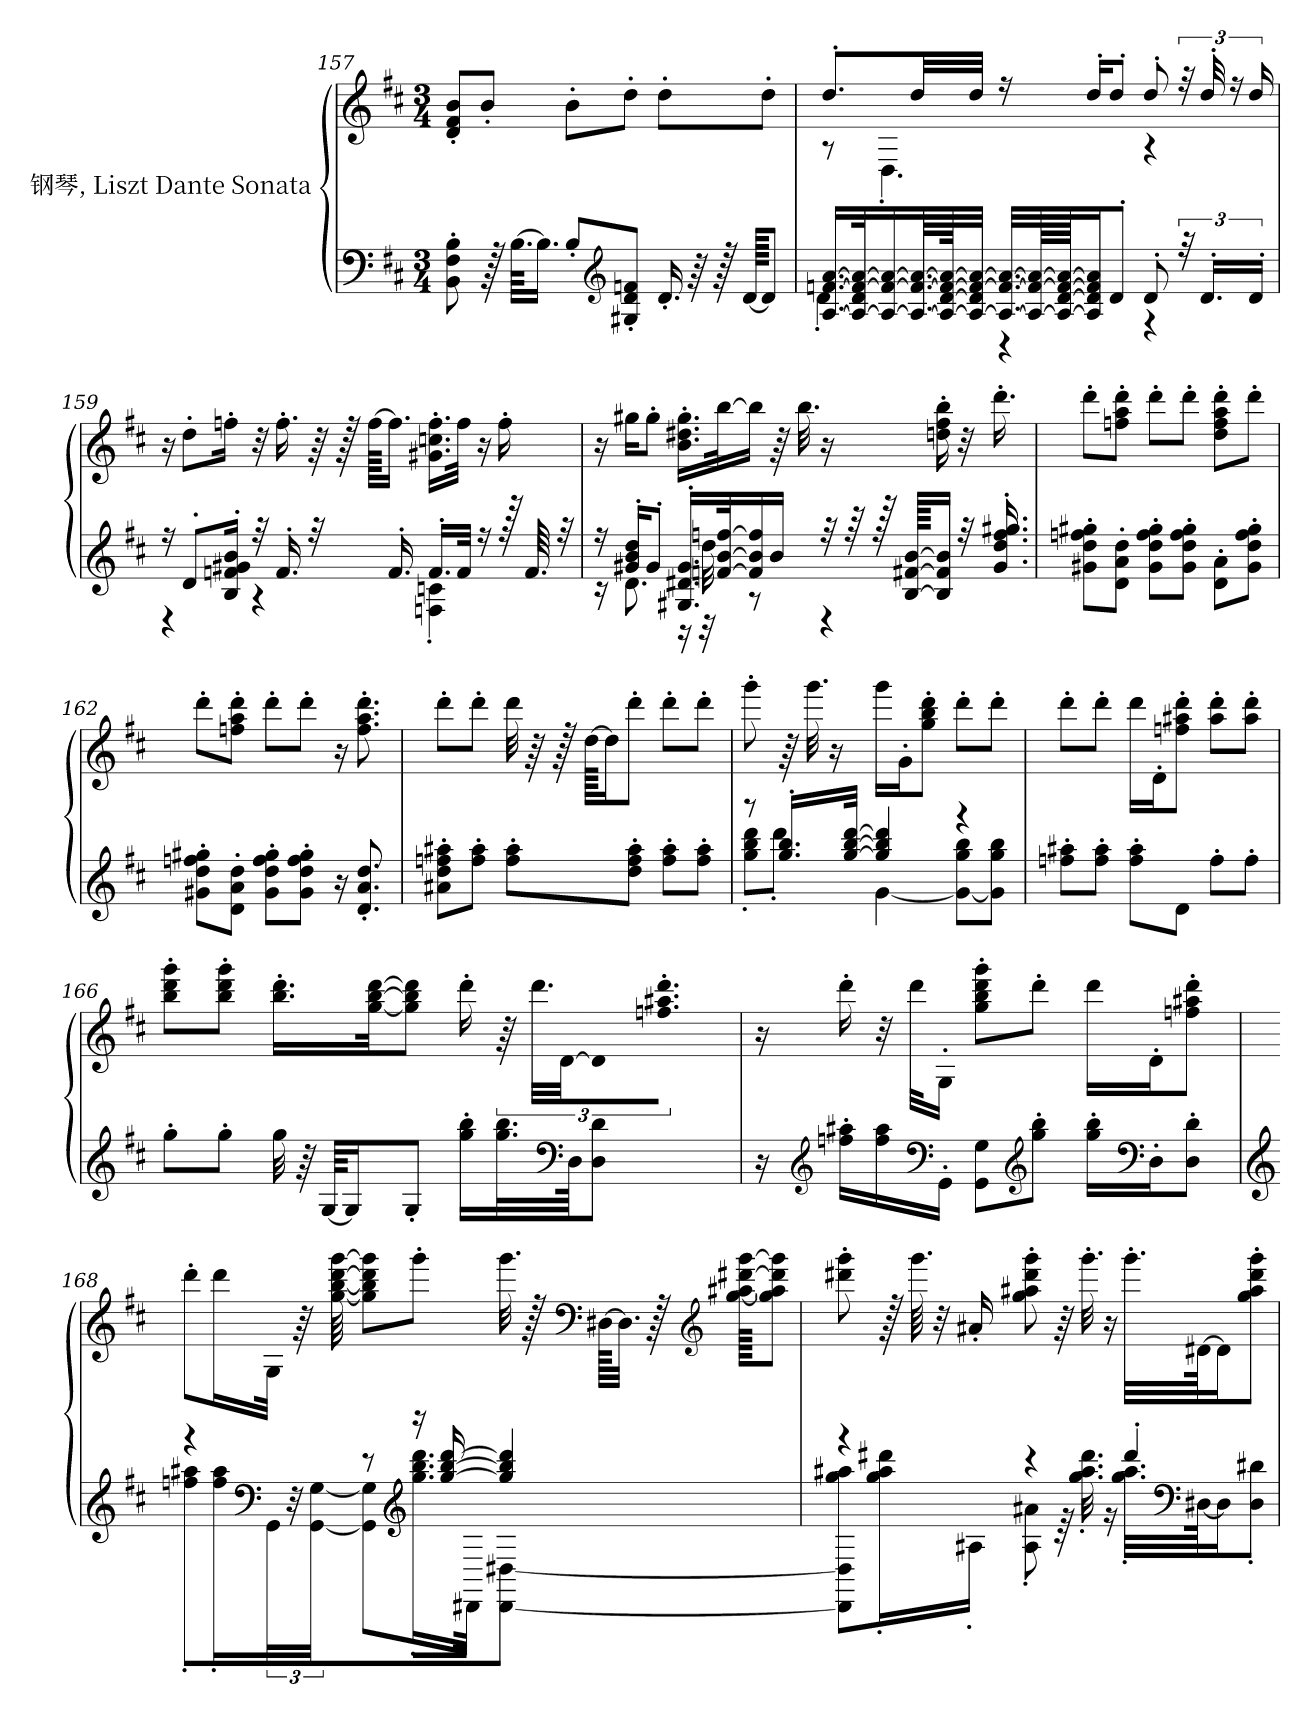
**kern	**kern
*part1	*part1
*staff2	*staff1
*I"钢琴, Liszt Dante Sonata	*
!!LO:LB:g=z
*clefF4	*clefG2
*k[f#c#]	*k[f#c#]
*M3/4	*M3/4
=157	=157
8BB\' 8F#\' 8B\'	8d/' 8f#/' 8b/'L
128r	8b'/J
[64.B\KKLL	.
16.B\JJ]	.
8B'/L	8b'\L
*clefG2	*
8G#X/' 8d/' 8fn/'J	8dd'\J
16.d'/	8dd'\L
64r	.
128r	.
[128d/KKKKL	.
8d/J]	8dd'\J
=158	=158
*^	*^
[16.A/ [16.fn/ [16.a/LL	4d'\	8.dd'/L	8r
32A/_ 32d/ 32f/_ 32a/_K	.	.	.
16A/_ 16f/_ 16a/_	.	.	4.D'\
64.A/_ 64.f/_ 64.a/_LL	.	32dd/LL	.
128A/_ [128d/ 128f/_ 128a/_JK	.	.	.
32A/_ 32d/] 32f/_ 32a/_JJJ	.	32dd/JJJ	.
32.A/_ 32.f/_ 32.a/_LLL	4r	16r	.
128A/_ 128f/_ 128a/_LL	.	.	.
128A/_ [128d/ 128f/_ 128a/_JJJ	.	.	.
16A/] 16d/] 16f/] 16a/]J	.	16dd'/KL	.
8d'/J	.	8dd'/J	.
8d'/	4r	8dd'/	4r
48r	.	48r	.
24.d'/LL	.	48dd'/	.
.	.	24r	.
24d'/JJ	.	24dd/	.
*	*	*v	*v
!!LO:PB:g=z
=159	=159	=159
16r	4r	16r
8d'/L	.	8dd'\L
16B/' 16fn/' 16g#X/' 16b/'Jk	.	16ffn'\Jk
32r	4r	32r
16.f'/	.	16.ff'\
32r	.	64r
.	.	128r
.	.	[128ff\KKKLL
16.f'/	.	16.ff\JJ]
16.f'/LL	4Fn\' 4cn\'	16.g#X\' 16.ccn\' 16.ff\'LL
32f/JJk	.	32ff\JJk
16r	.	16r
128r	.	16ff'\
64.f/	.	.
32r	.	.
!!LO:LB:g=z
=160	=160	=160
16r	16r	16r
16g#X/' 16b/' 16dd/'KL	8.d\	16gg#X\KL
8g#'/J	.	8gg#'\J
16.G#X/' 16.d#X/' 16.g#/'LL	16r	16.b\' 16.dd#X\' 16.gg#\'LL
.	32r	.
[32fn/ [32b/ [32ffn/K	32dd\	[32bb\K
16f/] 16b/] 16ff/]	8r	16bb\JJ]
16b/JJ	.	64r
.	.	32.bb\
32r	4r	16r
64r	.	.
128r	.	.
[128B/ [128f#X/ [128b/KKKLL	.	.
16B/] 16f#/] 16b/]JJ	.	16ddn\' 16ff#\' 16bb\'
32r	.	32r
16.g#/' 16.dd/' 16.ff/' 16.gg#X/'	.	16.ddd'\
*v	*v	*
=161	=161
8g#X\' 8dd\' 8ffn\' 8gg#X\'L	8ddd'\L
8d\' 8a\' 8dd\'J	8ffn\' 8aa\' 8ddd\'J
8g#\' 8dd\' 8ff\' 8gg#\'L	8ddd'\L
8g#\' 8dd\' 8ff\' 8gg#\'J	8ddd'\J
8d\' 8a\'L	8dd\' 8ff\' 8aa\' 8ddd\'L
8g#\' 8dd\' 8ff\' 8gg#\'J	8ddd'\J
!!LO:LB:g=z
=162	=162
8g#X\' 8dd\' 8ffn\' 8gg#X\'L	8ddd'\L
8d\' 8a\' 8dd\'J	8ffn\' 8aa\' 8ddd\'J
8g#\' 8dd\' 8ff\' 8gg#\'L	8ddd'\L
8g#\' 8dd\' 8ff\' 8gg#\'J	8ddd'\J
16r	16r
8.d/' 8.a/' 8.dd/'	8.ff\' 8.aa\' 8.ddd\'
=163	=163
8a#X\' 8dd\' 8ffn\' 8aa#X\'L	8ddd'\L
8ff\' 8aa#\'J	8ddd'\J
8ff\' 8aa#\'L	32ddd\
.	64r
.	128r
.	[128dd\KKKLL
.	16dd\J]
8dd\' 8ff\' 8aa#\'J	8ddd'\J
8ff\' 8aa#\'L	8ddd'\L
8ff\' 8aa#\'J	8ddd'\J
=164	=164
*^	*
8r	8gg\' 8bb\' 8ddd\'L	8ggg'\
16.gg/' 16.bb/'LL	8ddd'\J	64r
.	.	32.ggg\
.	.	16r
[32gg/ [32bb/ [32ddd/JJk	.	.
4gg/] 4bb/] 4ddd/]	[4g\	16ggg\LL
.	.	16g'\J
.	.	8gg\' 8bb\' 8ddd\'J
4r	8g\_ 8gg\ 8bb\L	8ddd'\L
.	8g\] 8gg\ 8bb\J	8ddd'\J
*v	*v	*
!!LO:LB:g=z
=165	=165
8ffn\' 8aa#X\'L	8ddd'\L
8ff\' 8aa#\'J	8ddd'\J
8ff\' 8aa#\'L	16ddd\LL
.	16d'\J
8d\J	8ffn\' 8aa#X\' 8ddd\'J
8ff'\L	8aa#\' 8ddd\'L
8ff'\J	8aa#\' 8ddd\'J
=166	=166
8gg'\L	8bb\' 8ddd\' 8ggg\'L
8gg'\J	8bb\' 8ddd\' 8ggg\'J
32gg\	16.bb\' 16.ddd\'LL
64r	.
[64G/KKLL	.
16G/J]	.
.	[32gg\ [32bb\ [32ddd\JK
8G'/J	8gg\] 8bb\] 8ddd\]J
16gg\' 16bb\'LL	16ddd'\
32.gg\ 32.bb\L	96r
.	48.ddd\LLL
.	[48d\
*clefF4	*
64D\JJK	.
8D\ 8d\J	32d\J]
.	16.ffn\' 16.aa#X\' 16.ddd\'JJ
!!LO:LB:g=z
=167	=167
16r	16r
*clefG2	*
16ffn\' 16aa#X\'LL	16ddd'\
16ff\ 16aa#\	32r
.	32ddd\KLL
*clefF4	*
16GG'\JJ	16G'\JJ
8GG\ 8G\L	8gg\' 8bb\' 8ddd\' 8ggg\'L
*clefG2	*
8gg\' 8bb\'J	8ddd'\J
16gg\' 16bb\'LL	16ddd\LL
*clefF4	*
16D'\J	16d'\J
8D\' 8d\'J	8ffn\' 8aa#X\' 8ddd\'J
!!LO:LB:g=z
=168	=168
*clefG2	*
*^	*
4r	8ffn\' 8aa#X\'L	8ddd'\L
.	16ff\' 16aa#\'L	16ddd\L
*clefF4	*	*
.	48GG\JJk	32G\JJk
.	48r	.
.	.	64r
.	[48GG\ [48G\	.
.	.	[64gg\ [64bb\ [64ddd\ [64ggg\
8r	8GG\] 8G\]L	8gg\] 8bb\] 8ddd\] 8ggg\]L
*clefG2	*	*
16r	16.gg\' 16.bb\' 16.ddd\'L	8ggg'\J
[16gg/ [16bb/ [16ddd/	.	.
.	32DD#X\JJk	.
4gg/] 4bb/] 4ddd/]	[4DD#\ [4D#X\	32.ggg\
.	.	128r
*	*	*clefF4
.	.	[128D#X\KKLLL
.	.	32.D#\JJJ]
.	.	128r
*	*	*clefG2
.	.	[128gg\ [128aa#X\ [128ddd#X\ [128ggg\KKKKL
.	.	8gg\] 8aa#\] 8ddd#\] 8ggg\]J
!!LO:PB:g=z
=169	=169	=169
4r	8DD#\] 8D#\] 8gg\ 8aa#X\L	8ddd#X\' 8ggg\'
.	16gg\' 16aa#\' 16ddd#X\'L	128r
.	.	64.ggg\
.	.	32r
.	16A#X'\JJ	16a#X'/
4r	8A#\' 8a#X\'	8gg\' 8aa#X\' 8ddd#\' 8ggg\'
.	64r	64r
.	32.gg\' 32.aa#\' 32.ddd#\'	32.ggg'\
.	16r	16r
4ddd#'/	32.gg\' 32.aa#\'LLL	32.ggg'\LLL
*clefF4	*	*
.	[64D#X\JK	[64d#X\JK
.	16D#\J]	16d#\J]
.	8D#\' 8d#X\'J	8gg\' 8aa#\' 8ddd#\' 8ggg\'J
*v	*v	*
=	=
*-	*-
